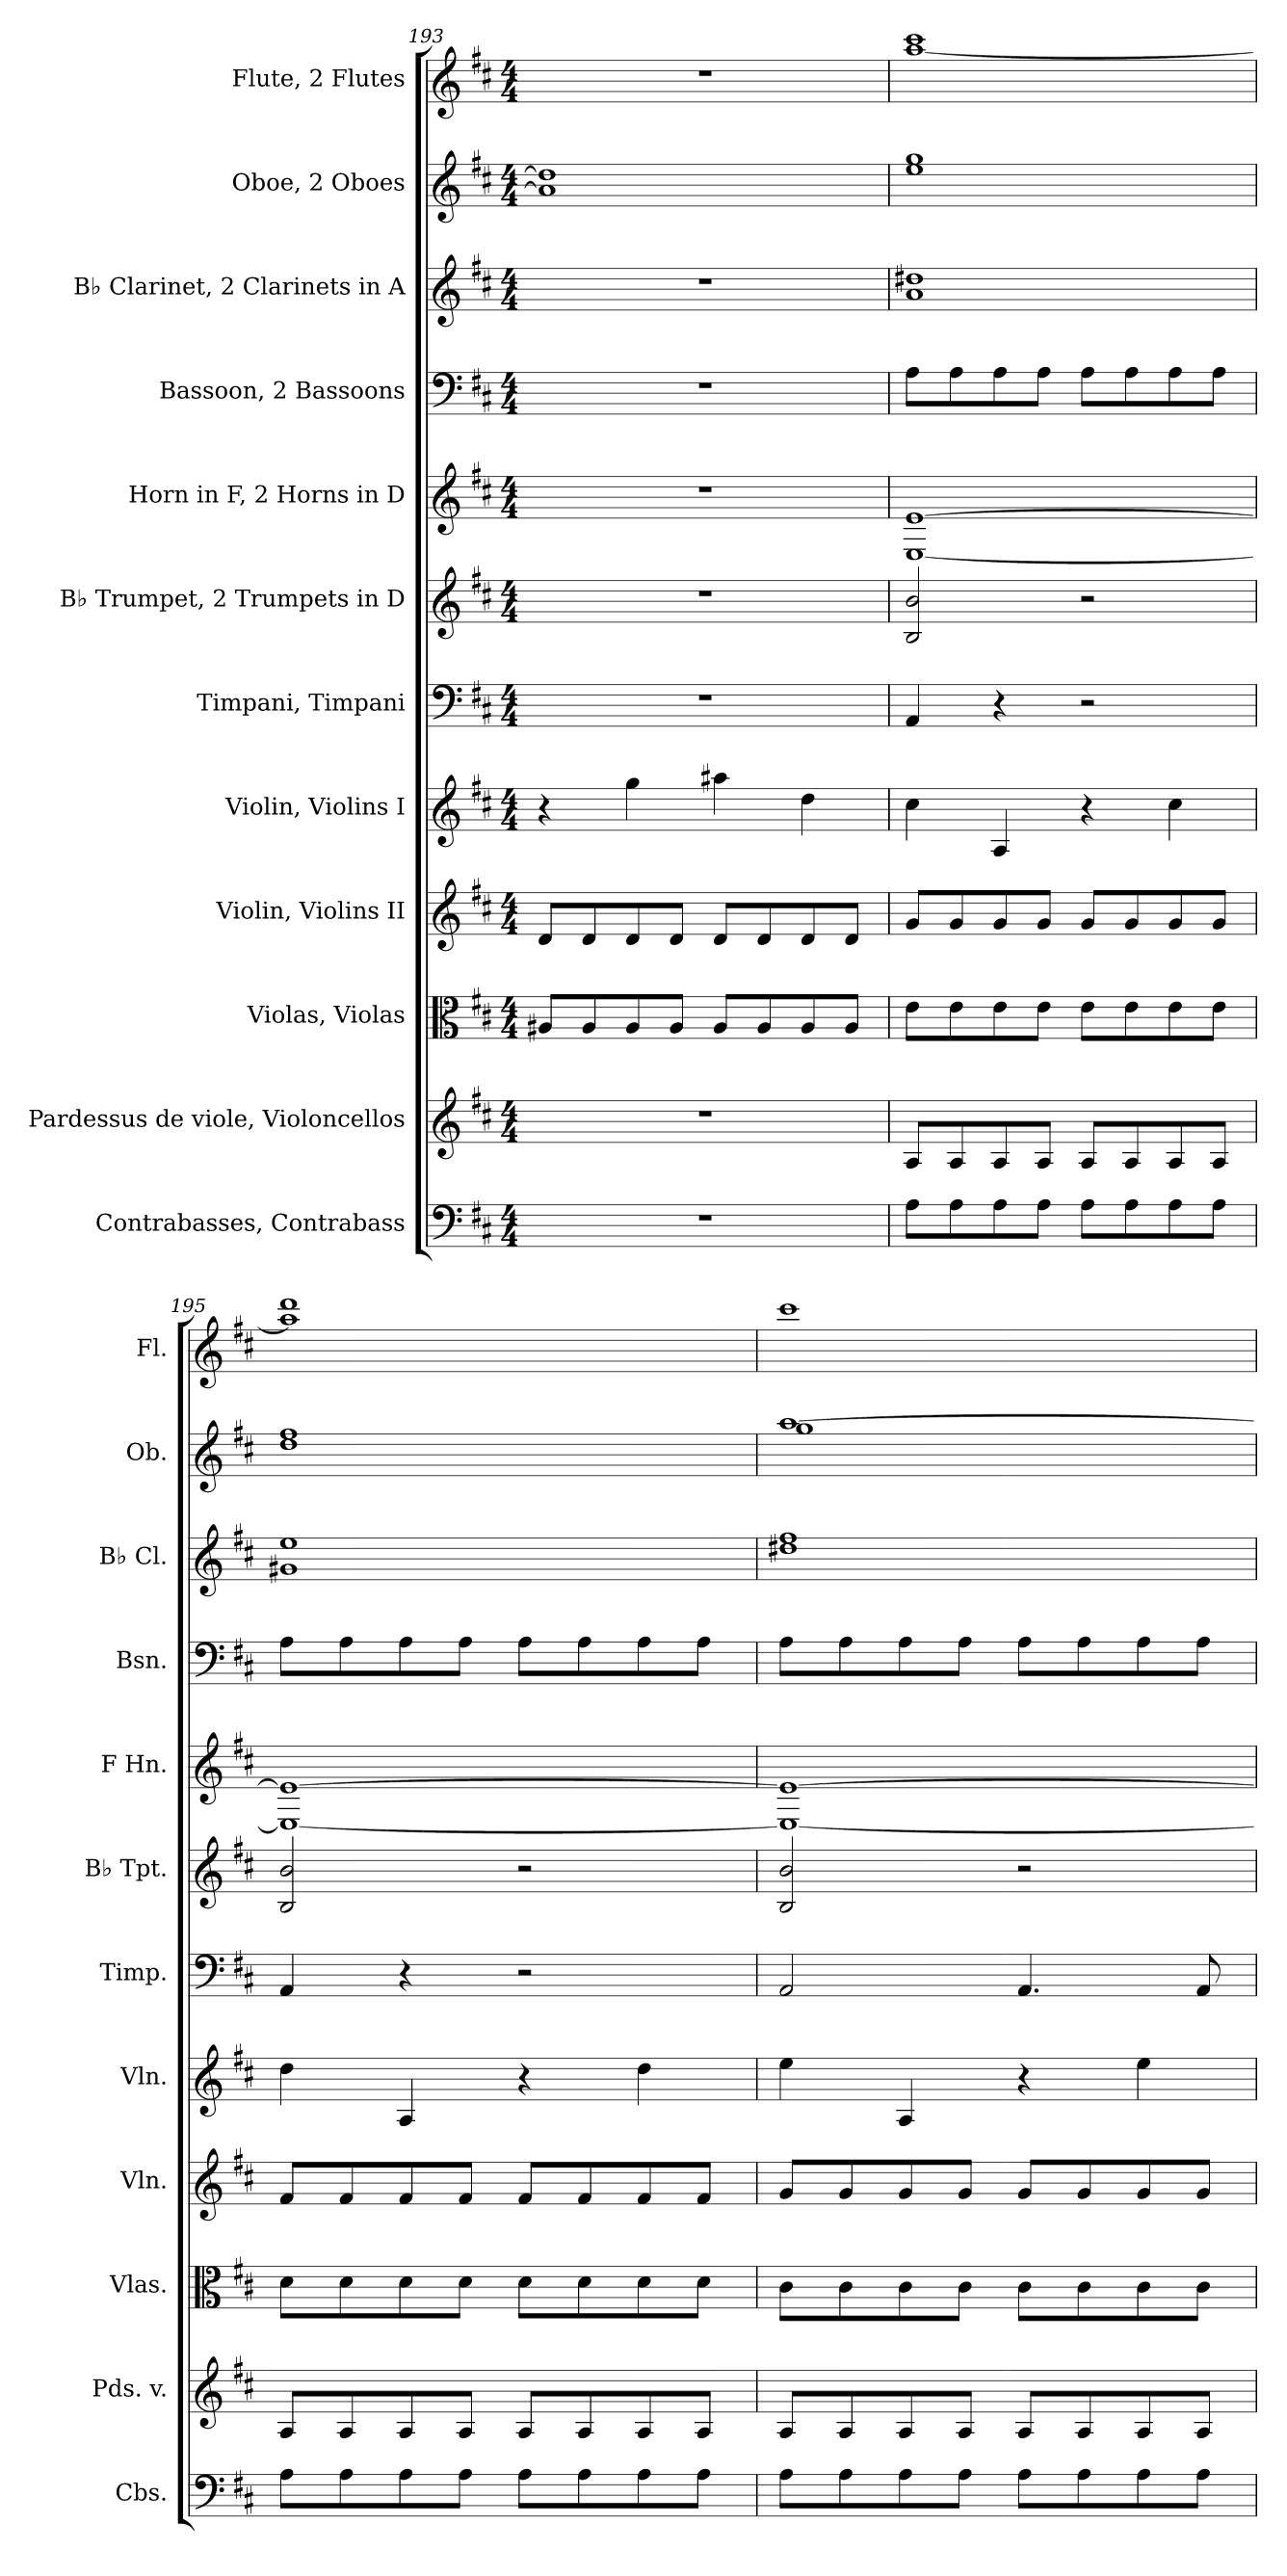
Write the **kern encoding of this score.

**kern	**kern	**kern	**kern	**kern	**kern	**kern	**kern	**kern	**kern	**kern	**kern
*part12	*part11	*part10	*part9	*part8	*part7	*part6	*part5	*part4	*part3	*part2	*part1
*staff12	*staff11	*staff10	*staff9	*staff8	*staff7	*staff6	*staff5	*staff4	*staff3	*staff2	*staff1
*I"Contrabasses, Contrabass	*I"Pardessus de viole, Violoncellos	*I"Violas, Violas	*I"Violin, Violins II	*I"Violin, Violins I	*I"Timpani, Timpani	*I"B♭ Trumpet, 2 Trumpets in D	*I"Horn in F, 2 Horns in D	*I"Bassoon, 2 Bassoons	*I"B♭ Clarinet, 2 Clarinets in A	*I"Oboe, 2 Oboes	*I"Flute, 2 Flutes
*I'Cbs.	*I'Pds. v.	*I'Vlas.	*I'Vln.	*I'Vln.	*I'Timp.	*I'B♭ Tpt.	*I'F Hn.	*I'Bsn.	*I'B♭ Cl.	*I'Ob.	*I'Fl.
*clefF4	*clefG2	*clefC3	*clefG2	*clefG2	*clefF4	*clefG2	*clefG2	*clefF4	*clefG2	*clefG2	*clefG2
*ITrd7c12	*	*	*	*	*	*ITrd1c2	*ITrd4c7	*	*ITrd1c2	*	*
*k[f#c#]	*k[f#c#]	*k[f#c#]	*k[f#c#]	*k[f#c#]	*k[f#c#]	*k[]	*k[f#]	*k[f#c#]	*k[]	*k[f#c#]	*k[f#c#]
*M4/4	*M4/4	*M4/4	*M4/4	*M4/4	*M4/4	*M4/4	*M4/4	*M4/4	*M4/4	*M4/4	*M4/4
=193	=193	=193	=193	=193	=193	=193	=193	=193	=193	=193	=193
1r	1r	8A#X/L	8d/L	4r	1r	1r	1r	1r	1r	1a#] 1dd]	1r
.	.	8A#/	8d/	.	.	.	.	.	.	.	.
.	.	8A#/	8d/	4gg\	.	.	.	.	.	.	.
.	.	8A#/J	8d/J	.	.	.	.	.	.	.	.
.	.	8A#/L	8d/L	4aa#X\	.	.	.	.	.	.	.
.	.	8A#/	8d/	.	.	.	.	.	.	.	.
.	.	8A#/	8d/	4dd\	.	.	.	.	.	.	.
.	.	8A#/J	8d/J	.	.	.	.	.	.	.	.
!!LO:PB:g=z
=194	=194	=194	=194	=194	=194	=194	=194	=194	=194	=194	=194
*	*	*	*	*	*	*	*	*	*	*	*^
8AA\L	8A/L	8e\L	8g/L	4cc#\	4AA/	2A/ 2a/	[1AA [1A	8A\L	1g 1cc#X	1ee 1gg	1ccc#	[1aa
8AA\	8A/	8e\	8g/	.	.	.	.	8A\	.	.	.	.
8AA\	8A/	8e\	8g/	4A/	4r	.	.	8A\	.	.	.	.
8AA\J	8A/J	8e\J	8g/J	.	.	.	.	8A\J	.	.	.	.
8AA\L	8A/L	8e\L	8g/L	4r	2r	2r	.	8A\L	.	.	.	.
8AA\	8A/	8e\	8g/	.	.	.	.	8A\	.	.	.	.
8AA\	8A/	8e\	8g/	4cc#\	.	.	.	8A\	.	.	.	.
8AA\J	8A/J	8e\J	8g/J	.	.	.	.	8A\J	.	.	.	.
=195	=195	=195	=195	=195	=195	=195	=195	=195	=195	=195	=195	=195
8AA\L	8A/L	8d\L	8f#/L	4dd\	4AA/	2A/ 2a/	1AA_ 1A_	8A\L	1f#X 1dd	1dd 1ff#	1ddd	1aa]
8AA\	8A/	8d\	8f#/	.	.	.	.	8A\	.	.	.	.
8AA\	8A/	8d\	8f#/	4A/	4r	.	.	8A\	.	.	.	.
8AA\J	8A/J	8d\J	8f#/J	.	.	.	.	8A\J	.	.	.	.
8AA\L	8A/L	8d\L	8f#/L	4r	2r	2r	.	8A\L	.	.	.	.
8AA\	8A/	8d\	8f#/	.	.	.	.	8A\	.	.	.	.
8AA\	8A/	8d\	8f#/	4dd\	.	.	.	8A\	.	.	.	.
8AA\J	8A/J	8d\J	8f#/J	.	.	.	.	8A\J	.	.	.	.
*	*	*	*	*	*	*	*	*	*	*	*v	*v
=196	=196	=196	=196	=196	=196	=196	=196	=196	=196	=196	=196
*	*	*	*	*	*	*	*	*	*	*^	*
8AA\L	8A/L	8c#\L	8g/L	4ee\	2AA/	2A/ 2a/	1AA_ 1A_	8A\L	1cc#X 1ee	[1aa	1gg	1ccc#
8AA\	8A/	8c#\	8g/	.	.	.	.	8A\	.	.	.	.
8AA\	8A/	8c#\	8g/	4A/	.	.	.	8A\	.	.	.	.
8AA\J	8A/J	8c#\J	8g/J	.	.	.	.	8A\J	.	.	.	.
8AA\L	8A/L	8c#\L	8g/L	4r	4.AA/	2r	.	8A\L	.	.	.	.
8AA\	8A/	8c#\	8g/	.	.	.	.	8A\	.	.	.	.
8AA\	8A/	8c#\	8g/	4ee\	.	.	.	8A\	.	.	.	.
8AA\J	8A/J	8c#\J	8g/J	.	8AA/	.	.	8A\J	.	.	.	.
*	*	*	*	*	*	*	*	*	*	*v	*v	*
=	=	=	=	=	=	=	=	=	=	=	=
*-	*-	*-	*-	*-	*-	*-	*-	*-	*-	*-	*-
